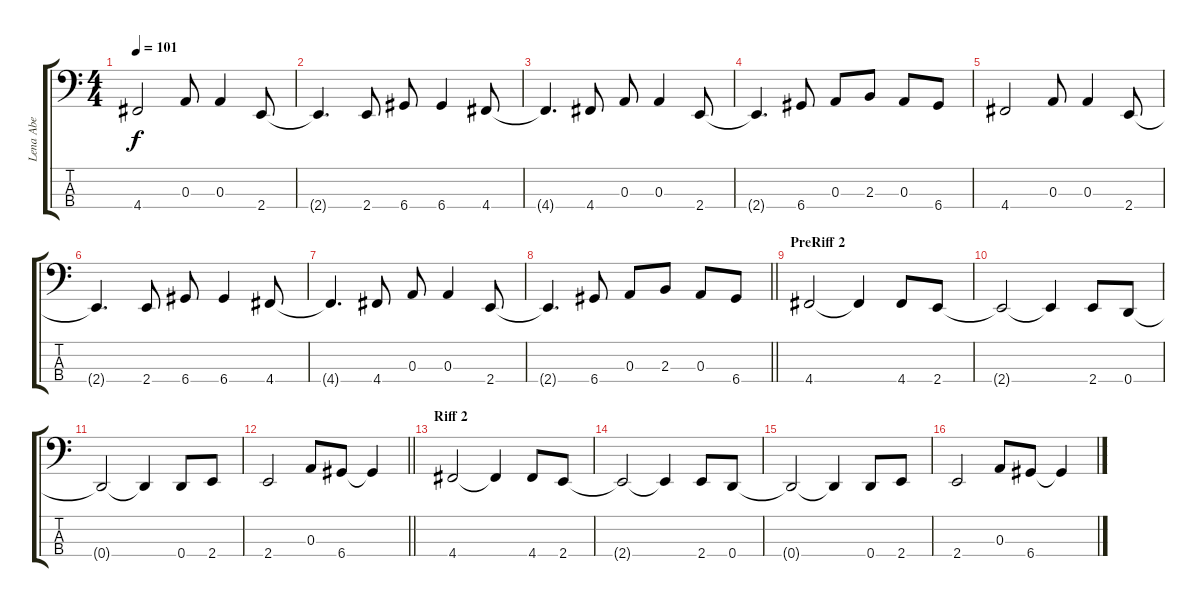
\track ("Lena Abe" "Lena Abe") {instrument electricbassfinger}
\staff {score tabs}
\tuning (G2 D2 A1 D1) {hide}
\ts (4 4)
\tempo 101
\clef f4
\ks c
4.4.2{dy f} 0.3.8 0.3.4 2.4.8 |
2.4{t}.4{d} 2.4.8 6.4.8 6.4.4 4.4.8 |
4.4{t}.4{d} 4.4.8 0.3.8 0.3.4 2.4.8 |
2.4{t}.4{d} 6.4.8 0.3.8 2.3.8 0.3.8 6.4.8 |
4.4.2 0.3.8 0.3.4 2.4.8 |
2.4{t}.4{d} 2.4.8 6.4.8 6.4.4 4.4.8 |
4.4{t}.4{d} 4.4.8 0.3.8 0.3.4 2.4.8 |
\barLineRight lightlight
2.4{t}.4{d} 6.4.8 0.3.8 2.3.8 0.3.8 6.4.8 |
\section ("" "PreRiff 2")
4.4.2 4.4{t}.4 4.4.8 2.4.8 |
2.4{t}.2 2.4{t}.4 2.4.8 0.4.8 |
0.4{t}.2 0.4{t}.4 0.4.8 2.4.8 |
\barLineRight lightlight
2.4.2 0.3.8 6.4.8 6.4{t}.4 |
\section ("" "Riff 2")
4.4.2 4.4{t}.4 4.4.8 2.4.8 |
2.4{t}.2 2.4{t}.4 2.4.8 0.4.8 |
0.4{t}.2 0.4{t}.4 0.4.8 2.4.8 |
2.4.2 0.3.8 6.4.8 6.4{t}.4
